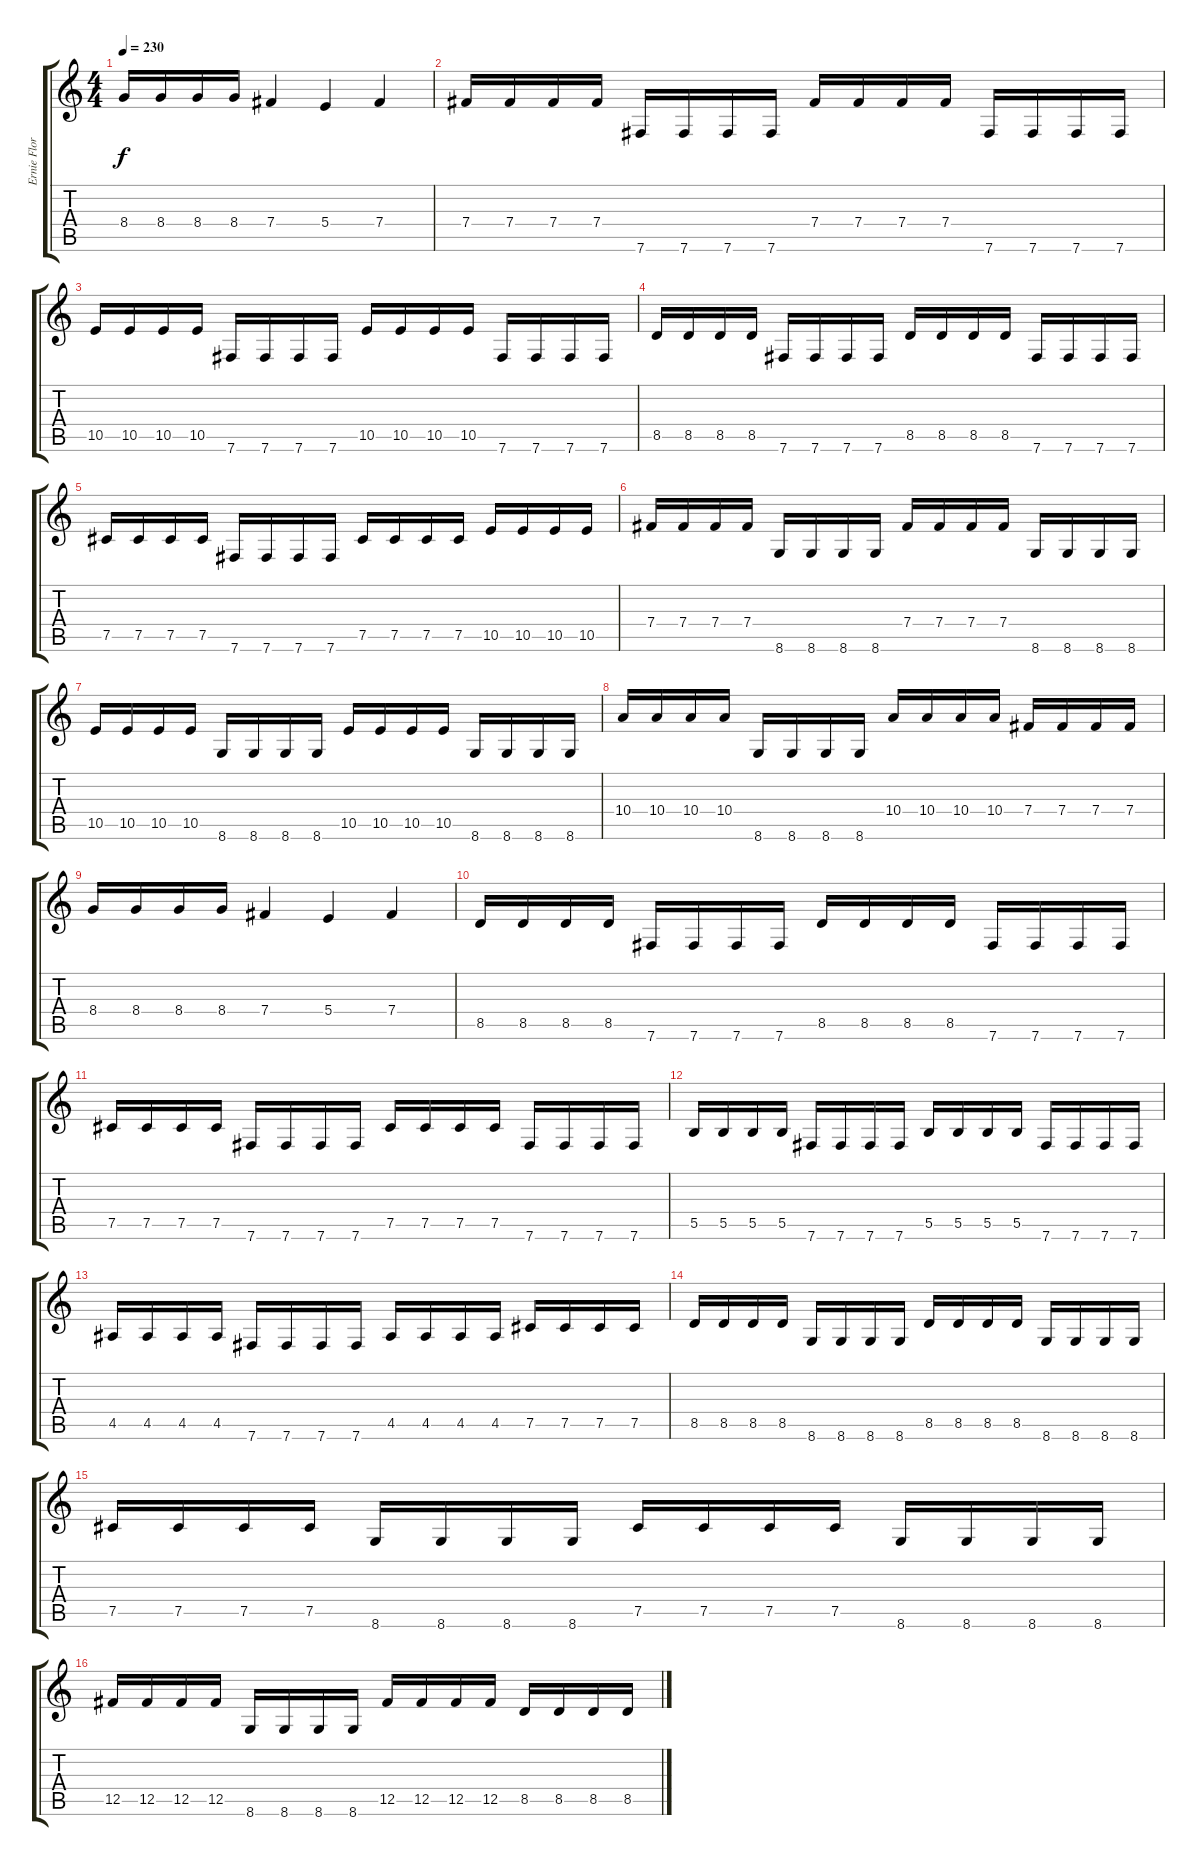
\track ("Ernie Flores" "Ernie Flor") {instrument distortionguitar}
\staff {score tabs}
\tuning (Db4 Ab3 E3 B2 Gb2 B1) {hide}
\ts (4 4)
\tempo 230
\clef g2
\ks c
8.4.16{dy f} 8.4.16 8.4.16 8.4.16 7.4.4 5.4.4 7.4.4 |
7.4.16 7.4.16 7.4.16 7.4.16 7.6.16 7.6.16 7.6.16 7.6.16 7.4.16 7.4.16 7.4.16 7.4.16 7.6.16 7.6.16 7.6.16 7.6.16 |
10.5.16 10.5.16 10.5.16 10.5.16 7.6.16 7.6.16 7.6.16 7.6.16 10.5.16 10.5.16 10.5.16 10.5.16 7.6.16 7.6.16 7.6.16 7.6.16 |
8.5.16 8.5.16 8.5.16 8.5.16 7.6.16 7.6.16 7.6.16 7.6.16 8.5.16 8.5.16 8.5.16 8.5.16 7.6.16 7.6.16 7.6.16 7.6.16 |
7.5.16 7.5.16 7.5.16 7.5.16 7.6.16 7.6.16 7.6.16 7.6.16 7.5.16 7.5.16 7.5.16 7.5.16 10.5.16 10.5.16 10.5.16 10.5.16 |
7.4.16 7.4.16 7.4.16 7.4.16 8.6.16 8.6.16 8.6.16 8.6.16 7.4.16 7.4.16 7.4.16 7.4.16 8.6.16 8.6.16 8.6.16 8.6.16 |
10.5.16 10.5.16 10.5.16 10.5.16 8.6.16 8.6.16 8.6.16 8.6.16 10.5.16 10.5.16 10.5.16 10.5.16 8.6.16 8.6.16 8.6.16 8.6.16 |
10.4.16 10.4.16 10.4.16 10.4.16 8.6.16 8.6.16 8.6.16 8.6.16 10.4.16 10.4.16 10.4.16 10.4.16 7.4.16 7.4.16 7.4.16 7.4.16 |
8.4.16 8.4.16 8.4.16 8.4.16 7.4.4 5.4.4 7.4.4 |
8.5.16 8.5.16 8.5.16 8.5.16 7.6.16 7.6.16 7.6.16 7.6.16 8.5.16 8.5.16 8.5.16 8.5.16 7.6.16 7.6.16 7.6.16 7.6.16 |
7.5.16 7.5.16 7.5.16 7.5.16 7.6.16 7.6.16 7.6.16 7.6.16 7.5.16 7.5.16 7.5.16 7.5.16 7.6.16 7.6.16 7.6.16 7.6.16 |
5.5.16 5.5.16 5.5.16 5.5.16 7.6.16 7.6.16 7.6.16 7.6.16 5.5.16 5.5.16 5.5.16 5.5.16 7.6.16 7.6.16 7.6.16 7.6.16 |
4.5.16 4.5.16 4.5.16 4.5.16 7.6.16 7.6.16 7.6.16 7.6.16 4.5.16 4.5.16 4.5.16 4.5.16 7.5.16 7.5.16 7.5.16 7.5.16 |
8.5.16 8.5.16 8.5.16 8.5.16 8.6.16 8.6.16 8.6.16 8.6.16 8.5.16 8.5.16 8.5.16 8.5.16 8.6.16 8.6.16 8.6.16 8.6.16 |
7.5.16 7.5.16 7.5.16 7.5.16 8.6.16 8.6.16 8.6.16 8.6.16 7.5.16 7.5.16 7.5.16 7.5.16 8.6.16 8.6.16 8.6.16 8.6.16 |
12.5.16 12.5.16 12.5.16 12.5.16 8.6.16 8.6.16 8.6.16 8.6.16 12.5.16 12.5.16 12.5.16 12.5.16 8.5.16 8.5.16 8.5.16 8.5.16
